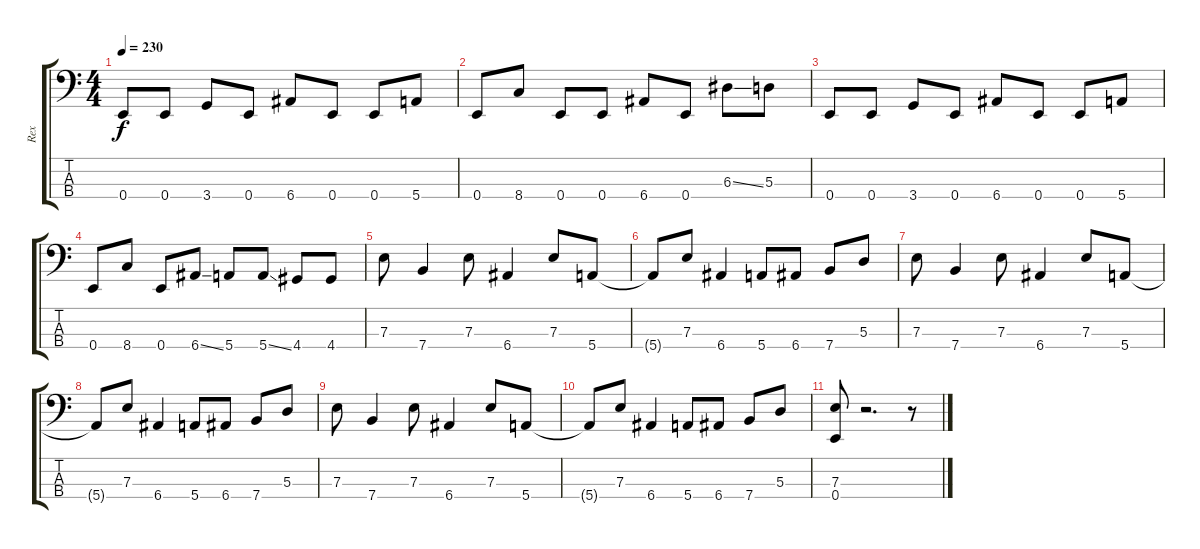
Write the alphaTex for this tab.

\track ("Rex" "Rex") {instrument electricbassfinger}
\staff {score tabs}
\tuning (G2 D2 A1 E1) {hide}
\ts (4 4)
\tempo 230
\clef f4
\ks c
0.4.8{dy f} 0.4.8 3.4.8 0.4.8 6.4.8 0.4.8 0.4.8 5.4.8 |
0.4.8 8.4.8 0.4.8 0.4.8 6.4.8 0.4.8 6.3{ss}.8 5.3.8 |
0.4.8 0.4.8 3.4.8 0.4.8 6.4.8 0.4.8 0.4.8 5.4.8 |
0.4.8 8.4.8 0.4.8 6.4{ss}.8 5.4.8 5.4{ss}.8 4.4.8 4.4.8 |
7.3.8 7.4.4 7.3.8 6.4.4 7.3.8 5.4.8 |
5.4{t}.8 7.3.8 6.4.4 5.4.8 6.4.8 7.4.8 5.3.8 |
7.3.8 7.4.4 7.3.8 6.4.4 7.3.8 5.4.8 |
5.4{t}.8 7.3.8 6.4.4 5.4.8 6.4.8 7.4.8 5.3.8 |
7.3.8 7.4.4 7.3.8 6.4.4 7.3.8 5.4.8 |
5.4{t}.8 7.3.8 6.4.4 5.4.8 6.4.8 7.4.8 5.3.8 |
(7.3 0.4).8 r.2{d} r.8
